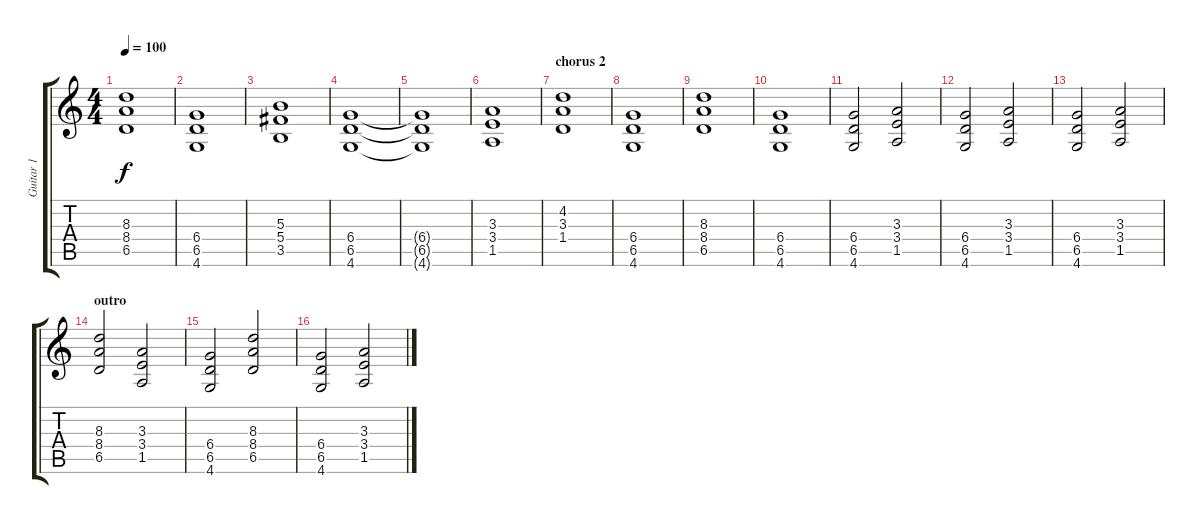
\track ("Guitar 1" "Guitar 1") {instrument overdrivenguitar}
\staff {score tabs}
\tuning (Eb4 Bb3 Gb3 Db3 Ab2 Eb2) {hide}
\ts (4 4)
\tempo 100
\clef g2
\ks c
(8.3 8.4 6.5).1{dy f} |
(6.4 6.5 4.6).1 |
(5.3 5.4 3.5).1 |
(6.4 6.5 4.6).1 |
(6.4{t} 6.5{t} 4.6{t}).1 |
(3.3 3.4 1.5).1 |
\section ("" "chorus 2")
(4.2 3.3 1.4).1 |
(6.4 6.5 4.6).1 |
(8.3 8.4 6.5).1 |
(6.4 6.5 4.6).1 |
(6.4 6.5 4.6).2 (3.3 3.4 1.5).2 |
(6.4 6.5 4.6).2 (3.3 3.4 1.5).2 |
(6.4 6.5 4.6).2 (3.3 3.4 1.5).2 |
\section ("" "outro")
(8.3 8.4 6.5).2 (3.3 3.4 1.5).2 |
(6.4 6.5 4.6).2 (8.3 8.4 6.5).2 |
(6.4 6.5 4.6).2 (3.3 3.4 1.5).2
